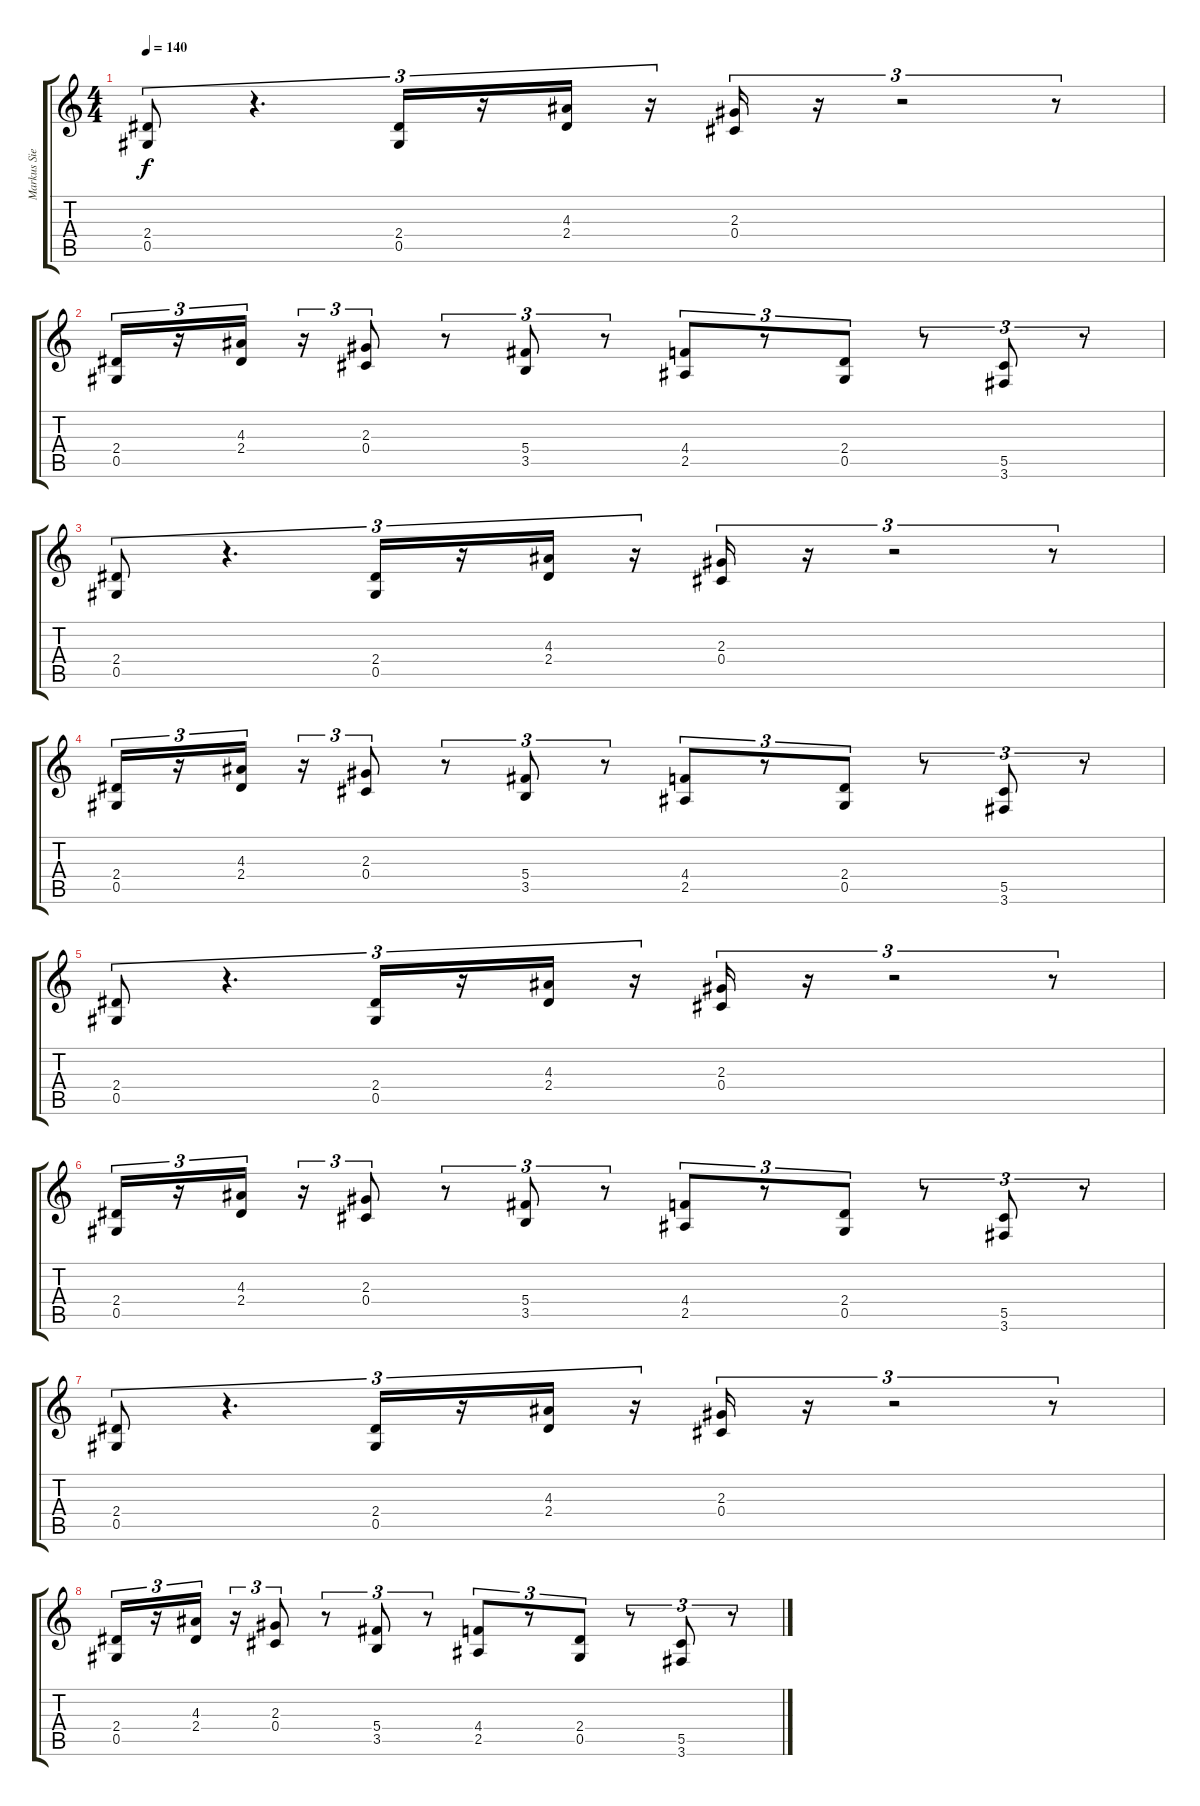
\track ("Markus Siepen" "Markus Sie") {instrument distortionguitar}
\staff {score tabs}
\tuning (Eb4 Bb3 Gb3 Db3 Ab2 Eb2) {hide}
\ts (4 4)
\tempo 140
\clef g2
\ks c
(2.4 0.5).8{tu (3 2) dy f} r.4{d tu (3 2)} (2.4 0.5).16{tu (3 2)} r.16{tu (3 2)} (4.3 2.4).16{tu (3 2)} r.16{tu (3 2)} (2.3 0.4).16{tu (3 2)} r.16{tu (3 2)} r.2{tu (3 2)} r.8{tu (3 2)} |
(2.4 0.5).16{tu (3 2)} r.16{tu (3 2)} (4.3 2.4).16{tu (3 2)} r.16{tu (3 2)} (2.3 0.4).8{tu (3 2)} r.8{tu (3 2)} (5.4 3.5).8{tu (3 2)} r.8{tu (3 2)} (4.4 2.5).8{tu (3 2)} r.8{tu (3 2)} (2.4 0.5).8{tu (3 2)} r.8{tu (3 2)} (5.5 3.6).8{tu (3 2)} r.8{tu (3 2)} |
(2.4 0.5).8{tu (3 2)} r.4{d tu (3 2)} (2.4 0.5).16{tu (3 2)} r.16{tu (3 2)} (4.3 2.4).16{tu (3 2)} r.16{tu (3 2)} (2.3 0.4).16{tu (3 2)} r.16{tu (3 2)} r.2{tu (3 2)} r.8{tu (3 2)} |
(2.4 0.5).16{tu (3 2)} r.16{tu (3 2)} (4.3 2.4).16{tu (3 2)} r.16{tu (3 2)} (2.3 0.4).8{tu (3 2)} r.8{tu (3 2)} (5.4 3.5).8{tu (3 2)} r.8{tu (3 2)} (4.4 2.5).8{tu (3 2)} r.8{tu (3 2)} (2.4 0.5).8{tu (3 2)} r.8{tu (3 2)} (5.5 3.6).8{tu (3 2)} r.8{tu (3 2)} |
(2.4 0.5).8{tu (3 2)} r.4{d tu (3 2)} (2.4 0.5).16{tu (3 2)} r.16{tu (3 2)} (4.3 2.4).16{tu (3 2)} r.16{tu (3 2)} (2.3 0.4).16{tu (3 2)} r.16{tu (3 2)} r.2{tu (3 2)} r.8{tu (3 2)} |
(2.4 0.5).16{tu (3 2)} r.16{tu (3 2)} (4.3 2.4).16{tu (3 2)} r.16{tu (3 2)} (2.3 0.4).8{tu (3 2)} r.8{tu (3 2)} (5.4 3.5).8{tu (3 2)} r.8{tu (3 2)} (4.4 2.5).8{tu (3 2)} r.8{tu (3 2)} (2.4 0.5).8{tu (3 2)} r.8{tu (3 2)} (5.5 3.6).8{tu (3 2)} r.8{tu (3 2)} |
(2.4 0.5).8{tu (3 2)} r.4{d tu (3 2)} (2.4 0.5).16{tu (3 2)} r.16{tu (3 2)} (4.3 2.4).16{tu (3 2)} r.16{tu (3 2)} (2.3 0.4).16{tu (3 2)} r.16{tu (3 2)} r.2{tu (3 2)} r.8{tu (3 2)} |
(2.4 0.5).16{tu (3 2)} r.16{tu (3 2)} (4.3 2.4).16{tu (3 2)} r.16{tu (3 2)} (2.3 0.4).8{tu (3 2)} r.8{tu (3 2)} (5.4 3.5).8{tu (3 2)} r.8{tu (3 2)} (4.4 2.5).8{tu (3 2)} r.8{tu (3 2)} (2.4 0.5).8{tu (3 2)} r.8{tu (3 2)} (5.5 3.6).8{tu (3 2)} r.8{tu (3 2)}
